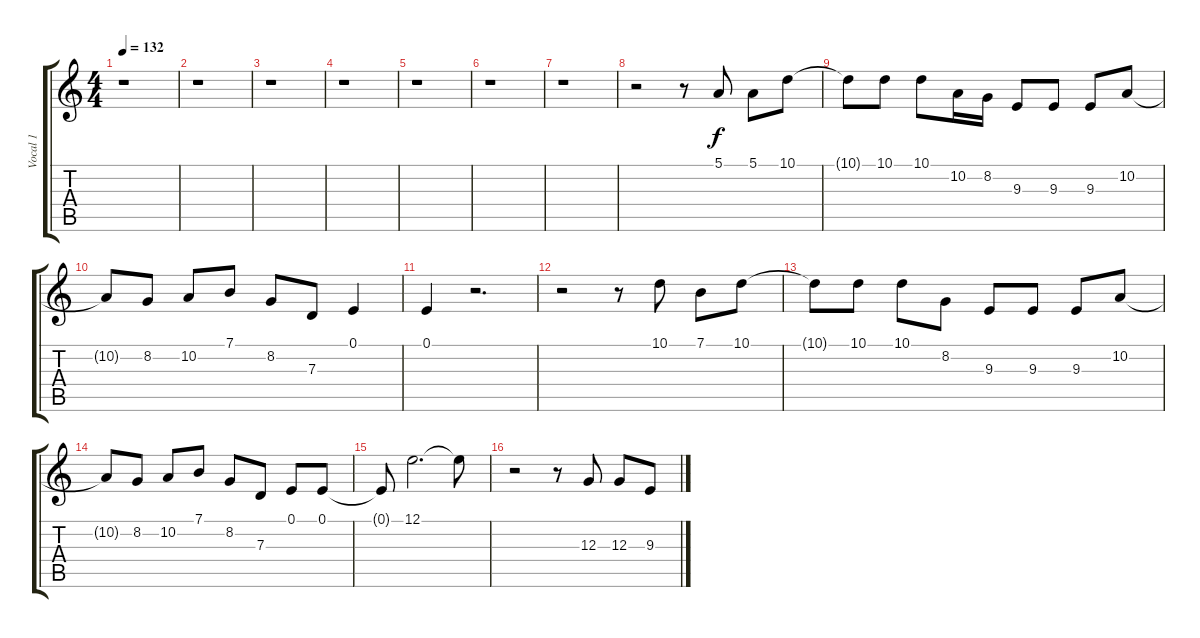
\track ("Vocal 1" "Vocal 1") {instrument lead2sawtooth}
\staff {score tabs}
\tuning (E4 B3 G3 D3 A2 E2) {hide}
\ts (4 4)
\tempo 132
\clef g2
\ks c
r.1{dy f} |
r.1 |
r.1 |
r.1 |
r.1 |
r.1 |
r.1 |
r.2 r.8 5.1.8 5.1.8 10.1.8 |
10.1{t}.8 10.1.8 10.1.8 10.2.16 8.2.16 9.3.8 9.3.8 9.3.8 10.2.8 |
10.2{t}.8 8.2.8 10.2.8 7.1.8 8.2.8 7.3.8 0.1.4 |
0.1.4 r.2{d} |
r.2 r.8 10.1.8 7.1.8 10.1.8 |
10.1{t}.8 10.1.8 10.1.8 8.2.8 9.3.8 9.3.8 9.3.8 10.2.8 |
10.2{t}.8 8.2.8 10.2.8 7.1.8 8.2.8 7.3.8 0.1.8 0.1.8 |
0.1{t}.8 12.1.2{d} 12.1{t}.8 |
r.2 r.8 12.3.8{volume 14} 12.3.8 9.3.8
